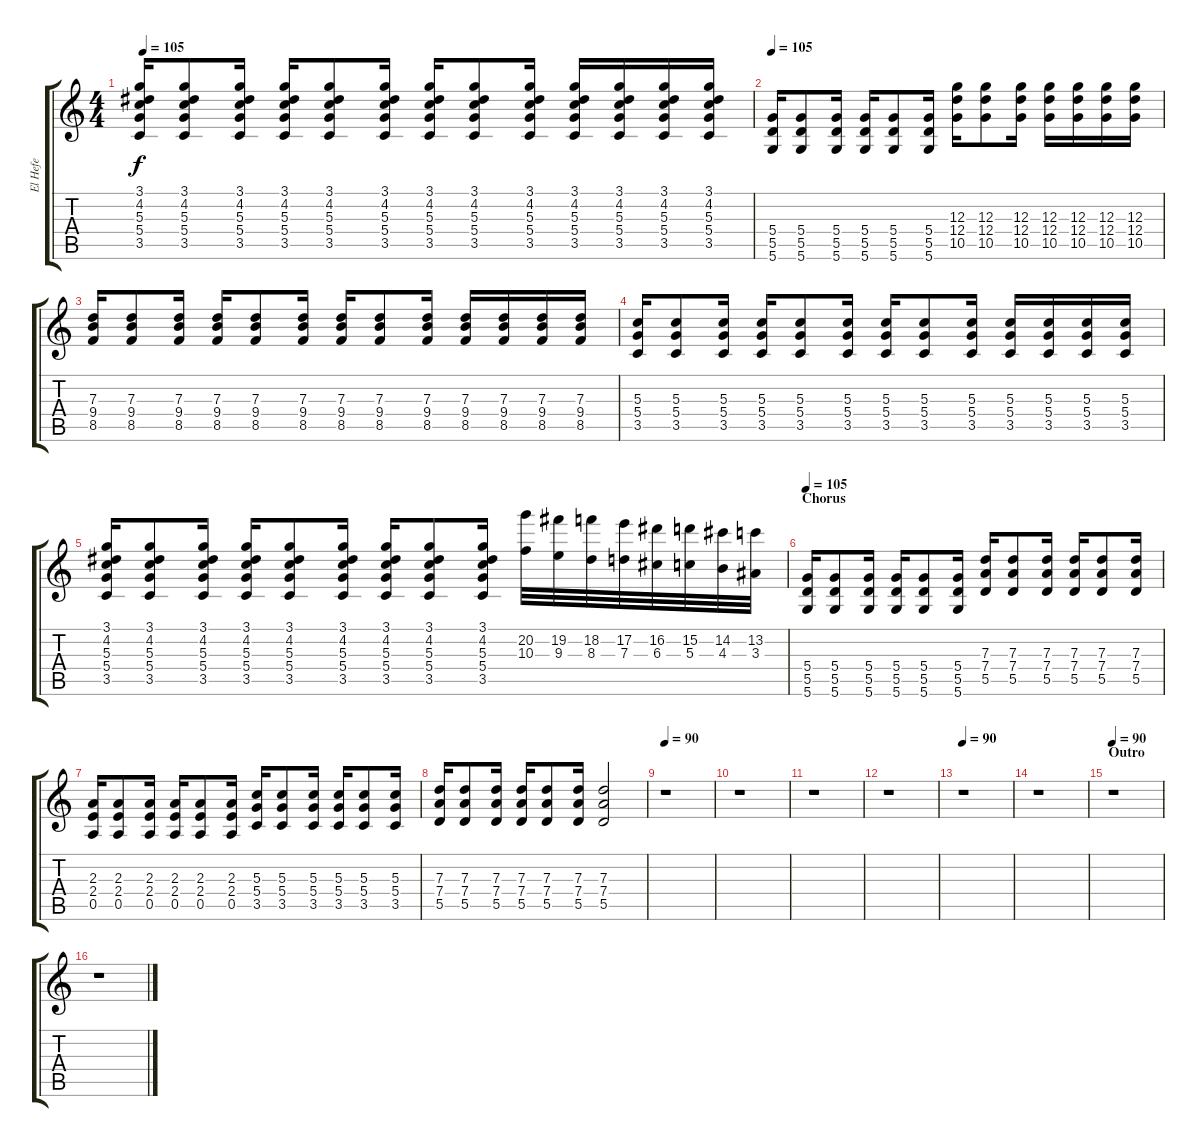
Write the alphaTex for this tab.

\track ("El Hefe" "El Hefe") {instrument overdrivenguitar}
\staff {score tabs}
\tuning (E4 B3 G3 D3 A2 D2) {hide}
\ts (4 4)
\tempo 105
\clef g2
\ks c
(3.1 4.2 5.3 5.4 3.5).16{dy f} (3.1 4.2 5.3 5.4 3.5).8 (3.1 4.2 5.3 5.4 3.5).16 (3.1 4.2 5.3 5.4 3.5).16 (3.1 4.2 5.3 5.4 3.5).8 (3.1 4.2 5.3 5.4 3.5).16 (3.1 4.2 5.3 5.4 3.5).16 (3.1 4.2 5.3 5.4 3.5).8 (3.1 4.2 5.3 5.4 3.5).16 (3.1 4.2 5.3 5.4 3.5).16 (3.1 4.2 5.3 5.4 3.5).16 (3.1 4.2 5.3 5.4 3.5).16 (3.1 4.2 5.3 5.4 3.5).16 |
\tempo 105
(5.4 5.5 5.6).16 (5.4 5.5 5.6).8 (5.4 5.5 5.6).16 (5.4 5.5 5.6).16 (5.4 5.5 5.6).8 (5.4 5.5 5.6).16 (12.3 12.4 10.5).16 (12.3 12.4 10.5).8 (12.3 12.4 10.5).16 (12.3 12.4 10.5).16 (12.3 12.4 10.5).16 (12.3 12.4 10.5).16 (12.3 12.4 10.5).16 |
(7.3 9.4 8.5).16 (7.3 9.4 8.5).8 (7.3 9.4 8.5).16 (7.3 9.4 8.5).16 (7.3 9.4 8.5).8 (7.3 9.4 8.5).16 (7.3 9.4 8.5).16 (7.3 9.4 8.5).8 (7.3 9.4 8.5).16 (7.3 9.4 8.5).16 (7.3 9.4 8.5).16 (7.3 9.4 8.5).16 (7.3 9.4 8.5).16 |
(5.3 5.4 3.5).16 (5.3 5.4 3.5).8 (5.3 5.4 3.5).16 (5.3 5.4 3.5).16 (5.3 5.4 3.5).8 (5.3 5.4 3.5).16 (5.3 5.4 3.5).16 (5.3 5.4 3.5).8 (5.3 5.4 3.5).16 (5.3 5.4 3.5).16 (5.3 5.4 3.5).16 (5.3 5.4 3.5).16 (5.3 5.4 3.5).16 |
(3.1 4.2 5.3 5.4 3.5).16 (3.1 4.2 5.3 5.4 3.5).8 (3.1 4.2 5.3 5.4 3.5).16 (3.1 4.2 5.3 5.4 3.5).16 (3.1 4.2 5.3 5.4 3.5).8 (3.1 4.2 5.3 5.4 3.5).16 (3.1 4.2 5.3 5.4 3.5).16 (3.1 4.2 5.3 5.4 3.5).8 (3.1 4.2 5.3 5.4 3.5).16 (20.2 10.3).32 (19.2 9.3).32 (18.2 8.3).32 (17.2 7.3).32 (16.2 6.3).32 (15.2 5.3).32 (14.2 4.3).32 (13.2 3.3).32 |
\section ("" "Chorus")
\tempo 105
(5.4 5.5 5.6).16 (5.4 5.5 5.6).8 (5.4 5.5 5.6).16 (5.4 5.5 5.6).16 (5.4 5.5 5.6).8 (5.4 5.5 5.6).16 (7.3 7.4 5.5).16 (7.3 7.4 5.5).8 (7.3 7.4 5.5).16 (7.3 7.4 5.5).16 (7.3 7.4 5.5).8 (7.3 7.4 5.5).16 |
(2.3 2.4 0.5).16 (2.3 2.4 0.5).8 (2.3 2.4 0.5).16 (2.3 2.4 0.5).16 (2.3 2.4 0.5).8 (2.3 2.4 0.5).16 (5.3 5.4 3.5).16 (5.3 5.4 3.5).8 (5.3 5.4 3.5).16 (5.3 5.4 3.5).16 (5.3 5.4 3.5).8 (5.3 5.4 3.5).16 |
(7.3 7.4 5.5).16 (7.3 7.4 5.5).8 (7.3 7.4 5.5).16 (7.3 7.4 5.5).16 (7.3 7.4 5.5).8 (7.3 7.4 5.5).16 (7.3 7.4 5.5).2 |
\tempo 90
r.1 |
r.1 |
r.1 |
r.1 |
\tempo 90
r.1 |
r.1 |
\section ("" "Outro")
\tempo 90
r.1 |
r.1
